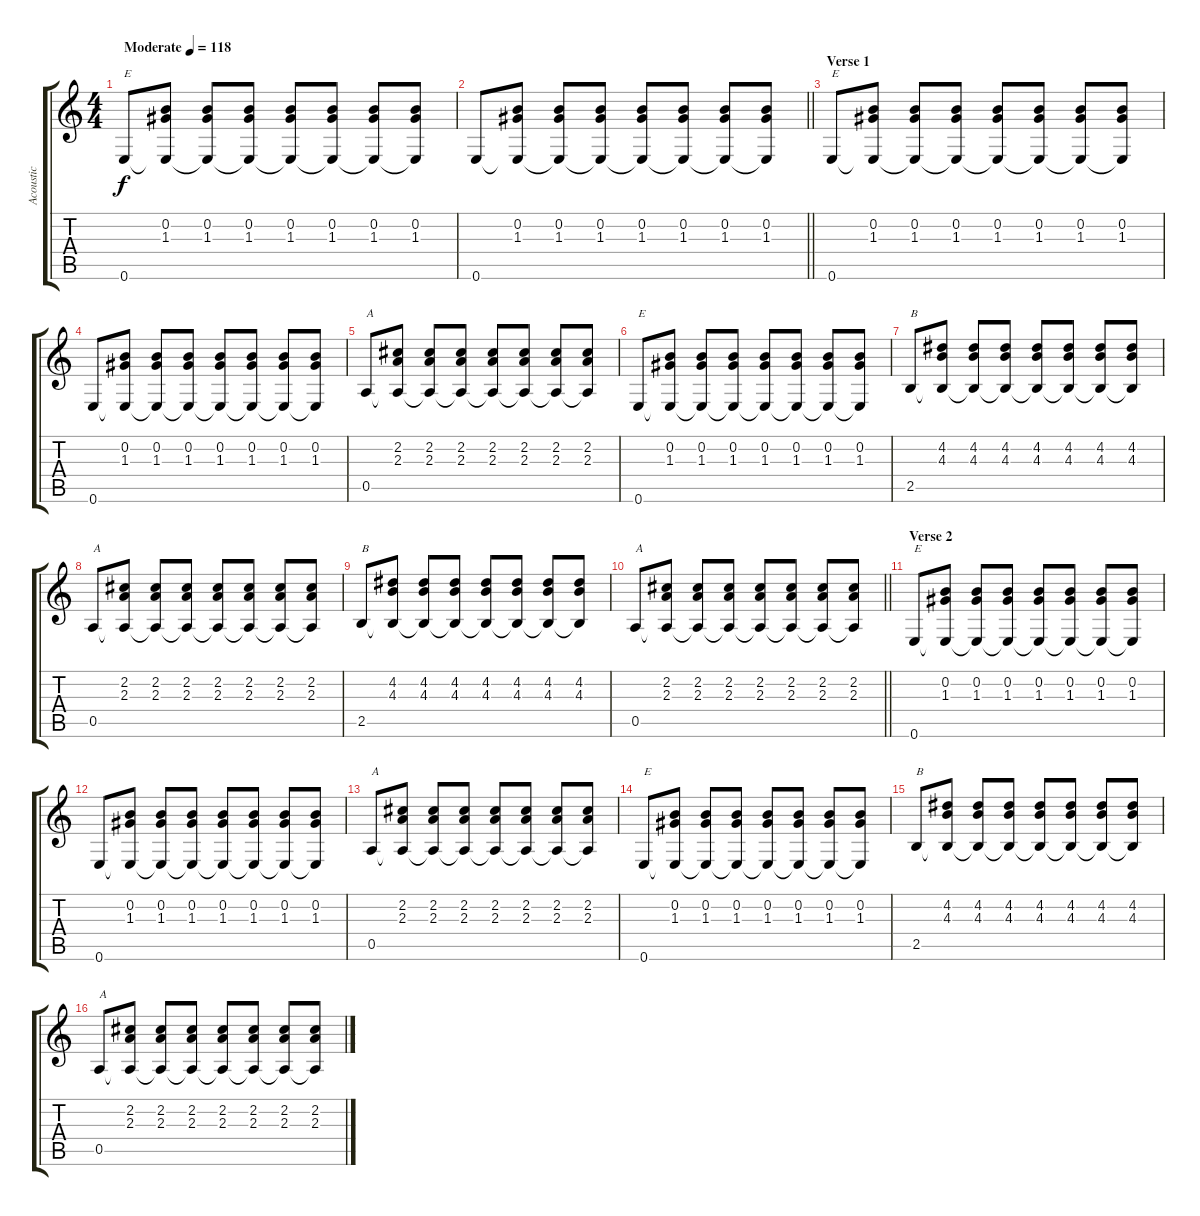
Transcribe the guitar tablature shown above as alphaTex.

\track ("Acoustic" "Acoustic") {instrument acousticguitarsteel}
\staff {score tabs}
\tuning (E4 B3 G3 D3 A2 E2) {hide}
\ts (4 4)
\tempo (118 "Moderate")
\clef g2
\ks c
0.6.8{txt "E" dy f volume 1 instrument acousticguitarsteel} (0.2 1.3 0.6{t}).8{volume 3} (0.2 1.3 0.6{t}).8 (0.2 1.3 0.6{t}).8 (0.2 1.3 0.6{t}).8 (0.2 1.3 0.6{t}).8 (0.2 1.3 0.6{t}).8 (0.2 1.3 0.6{t}).8 |
\barLineRight lightlight
0.6.8 (0.2 1.3 0.6{t}).8 (0.2 1.3 0.6{t}).8 (0.2 1.3 0.6{t}).8 (0.2 1.3 0.6{t}).8 (0.2 1.3 0.6{t}).8 (0.2 1.3 0.6{t}).8 (0.2 1.3 0.6{t}).8 |
\section ("" "Verse 1")
0.6.8{txt "E"} (0.2 1.3 0.6{t}).8 (0.2 1.3 0.6{t}).8 (0.2 1.3 0.6{t}).8 (0.2 1.3 0.6{t}).8 (0.2 1.3 0.6{t}).8 (0.2 1.3 0.6{t}).8 (0.2 1.3 0.6{t}).8 |
0.6.8 (0.2 1.3 0.6{t}).8 (0.2 1.3 0.6{t}).8 (0.2 1.3 0.6{t}).8 (0.2 1.3 0.6{t}).8 (0.2 1.3 0.6{t}).8 (0.2 1.3 0.6{t}).8 (0.2 1.3 0.6{t}).8 |
0.5.8{txt "A"} (2.2 2.3 0.5{t}).8 (2.2 2.3 0.5{t}).8 (2.2 2.3 0.5{t}).8 (2.2 2.3 0.5{t}).8 (2.2 2.3 0.5{t}).8 (2.2 2.3 0.5{t}).8 (2.2 2.3 0.5{t}).8 |
0.6.8{txt "E"} (0.2 1.3 0.6{t}).8 (0.2 1.3 0.6{t}).8 (0.2 1.3 0.6{t}).8 (0.2 1.3 0.6{t}).8 (0.2 1.3 0.6{t}).8 (0.2 1.3 0.6{t}).8 (0.2 1.3 0.6{t}).8 |
2.5.8{txt "B"} (4.2 4.3 2.5{t}).8 (4.2 4.3 2.5{t}).8 (4.2 4.3 2.5{t}).8 (4.2 4.3 2.5{t}).8 (4.2 4.3 2.5{t}).8 (4.2 4.3 2.5{t}).8 (4.2 4.3 2.5{t}).8 |
0.5.8{txt "A"} (2.2 2.3 0.5{t}).8 (2.2 2.3 0.5{t}).8 (2.2 2.3 0.5{t}).8 (2.2 2.3 0.5{t}).8 (2.2 2.3 0.5{t}).8 (2.2 2.3 0.5{t}).8 (2.2 2.3 0.5{t}).8 |
2.5.8{txt "B"} (4.2 4.3 2.5{t}).8 (4.2 4.3 2.5{t}).8 (4.2 4.3 2.5{t}).8 (4.2 4.3 2.5{t}).8 (4.2 4.3 2.5{t}).8 (4.2 4.3 2.5{t}).8 (4.2 4.3 2.5{t}).8 |
\barLineRight lightlight
0.5.8{txt "A"} (2.2 2.3 0.5{t}).8 (2.2 2.3 0.5{t}).8 (2.2 2.3 0.5{t}).8 (2.2 2.3 0.5{t}).8 (2.2 2.3 0.5{t}).8 (2.2 2.3 0.5{t}).8 (2.2 2.3 0.5{t}).8 |
\section ("" "Verse 2")
0.6.8{txt "E"} (0.2 1.3 0.6{t}).8 (0.2 1.3 0.6{t}).8 (0.2 1.3 0.6{t}).8 (0.2 1.3 0.6{t}).8 (0.2 1.3 0.6{t}).8 (0.2 1.3 0.6{t}).8 (0.2 1.3 0.6{t}).8 |
0.6.8 (0.2 1.3 0.6{t}).8 (0.2 1.3 0.6{t}).8 (0.2 1.3 0.6{t}).8 (0.2 1.3 0.6{t}).8 (0.2 1.3 0.6{t}).8 (0.2 1.3 0.6{t}).8 (0.2 1.3 0.6{t}).8 |
0.5.8{txt "A"} (2.2 2.3 0.5{t}).8 (2.2 2.3 0.5{t}).8 (2.2 2.3 0.5{t}).8 (2.2 2.3 0.5{t}).8 (2.2 2.3 0.5{t}).8 (2.2 2.3 0.5{t}).8 (2.2 2.3 0.5{t}).8 |
0.6.8{txt "E"} (0.2 1.3 0.6{t}).8 (0.2 1.3 0.6{t}).8 (0.2 1.3 0.6{t}).8 (0.2 1.3 0.6{t}).8 (0.2 1.3 0.6{t}).8 (0.2 1.3 0.6{t}).8 (0.2 1.3 0.6{t}).8 |
2.5.8{txt "B"} (4.2 4.3 2.5{t}).8 (4.2 4.3 2.5{t}).8 (4.2 4.3 2.5{t}).8 (4.2 4.3 2.5{t}).8 (4.2 4.3 2.5{t}).8 (4.2 4.3 2.5{t}).8 (4.2 4.3 2.5{t}).8 |
0.5.8{txt "A"} (2.2 2.3 0.5{t}).8 (2.2 2.3 0.5{t}).8 (2.2 2.3 0.5{t}).8 (2.2 2.3 0.5{t}).8 (2.2 2.3 0.5{t}).8 (2.2 2.3 0.5{t}).8 (2.2 2.3 0.5{t}).8
